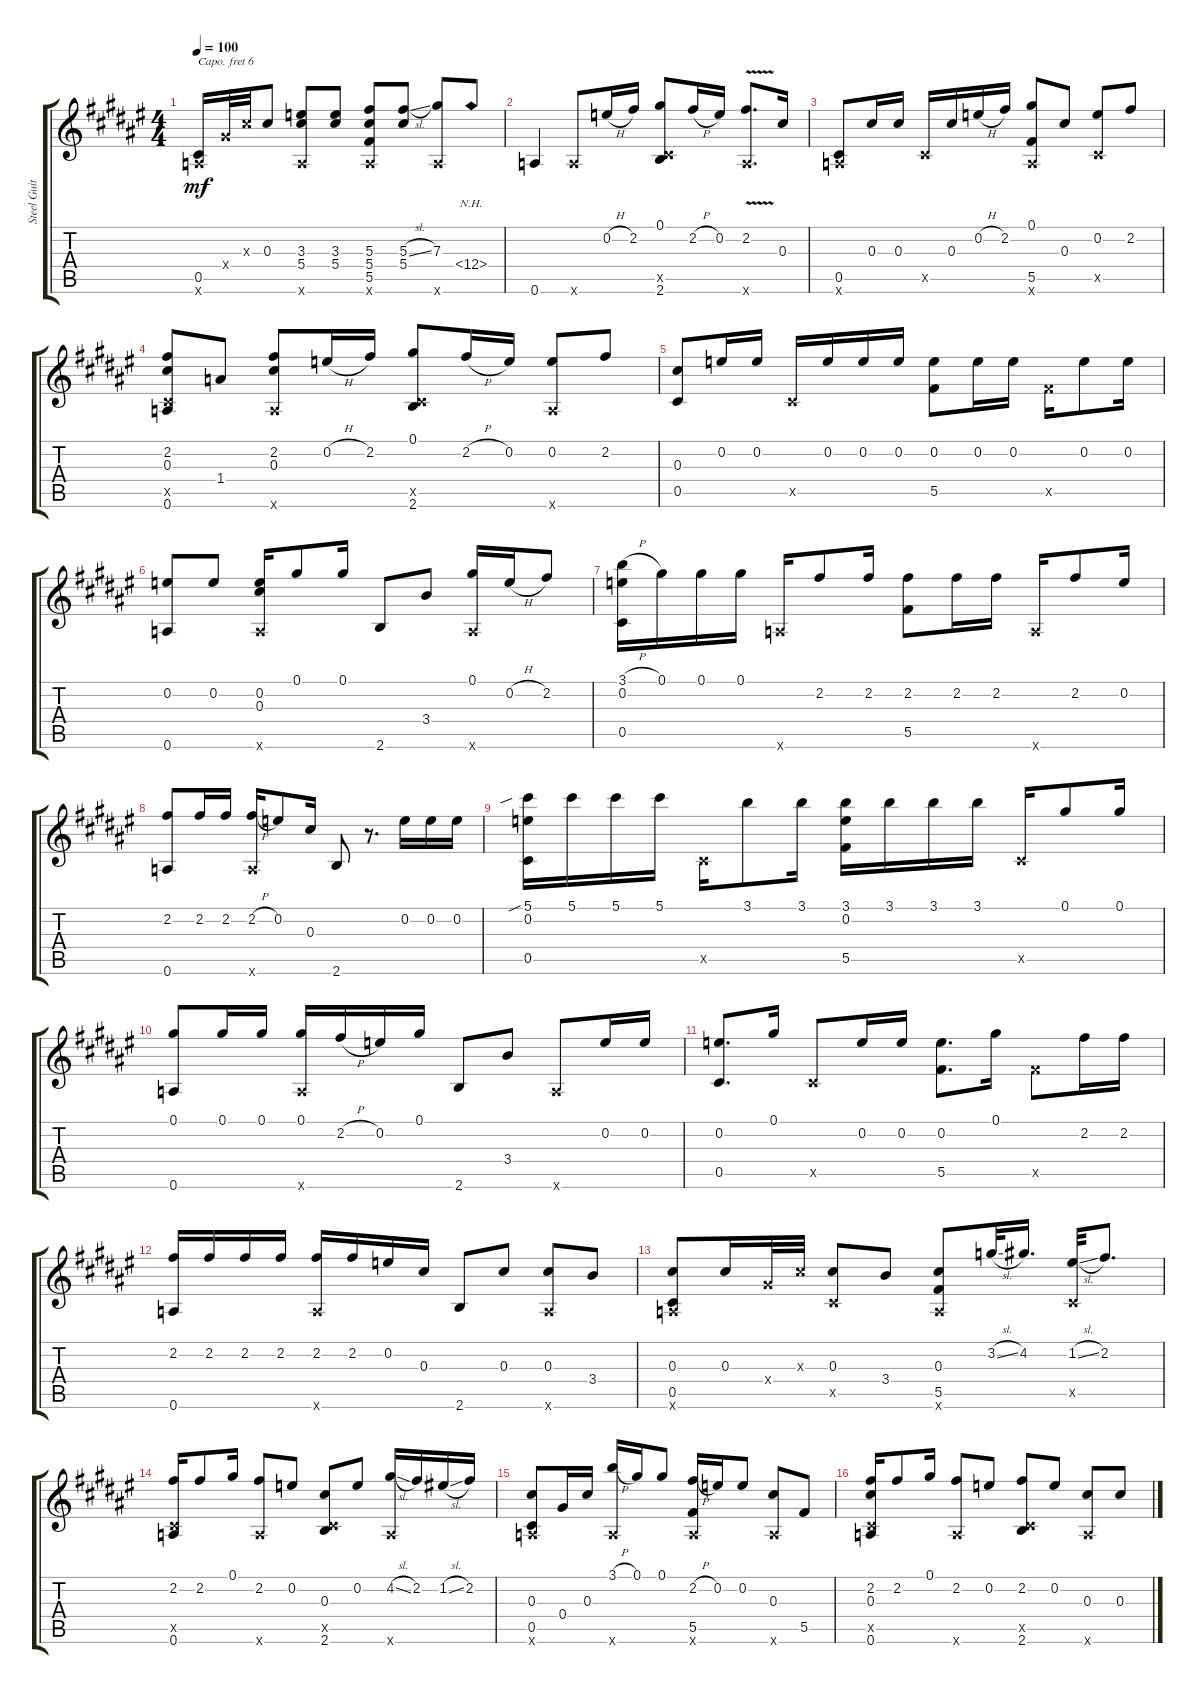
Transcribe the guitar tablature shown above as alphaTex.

\track ("Steel Guitar" "Steel Guit") {instrument acousticguitarsteel}
\staff {score tabs}
\capo 6
\tuning (D4 Bb3 G3 D3 G2 Eb2) {hide}
\ts (4 4)
\tempo 100
\clef g2
\ks f#
(0.5 0.6{x}).16{dy mf} 0.4{x}.32 0.3{x}.32 0.3.8 (3.3 5.4 0.6{x}).8 (3.3 5.4).8 (5.3 5.4 5.5 0.6{x}).8 (5.3{sl} 5.4).8 (7.3 0.6{x}).8 12.4{nh}.8 |
0.6.4 0.6{x}.8 0.2{h}.16 2.2.16 (0.1 0.5{x} 2.6).8 2.2{h}.16 0.2.16 (2.2{v} 0.6{x}).8{d} 0.3.16 |
(0.5 0.6{x}).8 0.3.16 0.3.16 0.5{x}.16 0.3.16 0.2{h}.16 2.2.16 (0.1 5.5 0.6{x}).8 0.3.8 (0.2 0.5{x}).8 2.2.8 |
(2.2 0.3 0.5{x} 0.6).8 1.4.8 (2.2 0.3 0.6{x}).8 0.2{h}.16 2.2.16 (0.1 0.5{x} 2.6).8 2.2{h}.16 0.2.16 (0.2 0.6{x}).8 2.2.8 |
(0.3 0.5).8 0.2.16 0.2.16 0.5{x}.16 0.2.16 0.2.16 0.2.16 (0.2 5.5).8 0.2.16 0.2.16 5.5{x}.16 0.2.8 0.2.16 |
(0.2 0.6).8 0.2.8 (0.2 0.3 0.6{x}).16 0.1.8 0.1.16 2.6.8 3.4.8 (0.1 0.6{x}).16 0.2{h}.16 2.2.8 |
(3.1{h} 0.2 0.5).16 0.1.16 0.1.16 0.1.16 0.6{x}.16 2.2.8 2.2.16 (2.2 5.5).8 2.2.16 2.2.16 0.6{x}.16 2.2.8 0.2.16 |
(2.2 0.6).8 2.2.16 2.2.16 (2.2{h} 0.6{x}).16 0.2.8 0.3.16 2.6.8 r.8{d} 0.2.16 0.2.16 0.2.16 |
(5.1{sib} 0.2 0.5).16 5.1.16 5.1.16 5.1.16 0.5{x}.16 3.1.8 3.1.16 (3.1 0.2 5.5).16 3.1.16 3.1.16 3.1.16 0.5{x}.16 0.1.8 0.1.16 |
(0.1 0.6).8 0.1.16 0.1.16 (0.1 0.6{x}).16 2.2{h}.16 0.2.16 0.1.16 2.6.8 3.4.8 0.6{x}.8 0.2.16 0.2.16 |
(0.2 0.5).8{d} 0.1.16 0.5{x}.8 0.2.16 0.2.16 (0.2 5.5).8{d} 0.1.16 5.5{x}.8 2.2.16 2.2.16 |
(2.2 0.6).16 2.2.16 2.2.16 2.2.16 (2.2 0.6{x}).16 2.2.16 0.2.16 0.3.16 2.6.8 0.3.8 (0.3 0.6{x}).8 3.4.8 |
(0.3 0.5 0.6{x}).8 0.3.16 0.4{x}.32 0.3{x}.32 (0.3 0.5{x}).8 3.4.8 (0.3 5.5 0.6{x}).8 3.2{sl}.32 4.2.16{d} (1.2{sl} 0.5{x}).32 2.2.8{d} |
(2.2 0.5{x} 0.6).16 2.2.8 0.1.16 (2.2 0.6{x}).8 0.2.8 (0.3 0.5{x} 2.6).8 0.2.8 (4.2{sl} 0.6{x}).16 2.2.16 1.2{sl}.16 2.2.16 |
(0.3 0.5 0.6{x}).8 0.4.16 0.3.16 (3.1{h} 0.6{x}).16 0.1.16 0.1.8 (2.2{h} 5.5 0.6{x}).16 0.2.16 0.2.8 (0.3 0.6{x}).8 5.5.8 |
(2.2 0.3 0.5{x} 0.6).16 2.2.8 0.1.16 (2.2 0.6{x}).8 0.2.8 (2.2 0.5{x} 2.6).8 0.2.8 (0.3 0.6{x}).8 0.3.8
